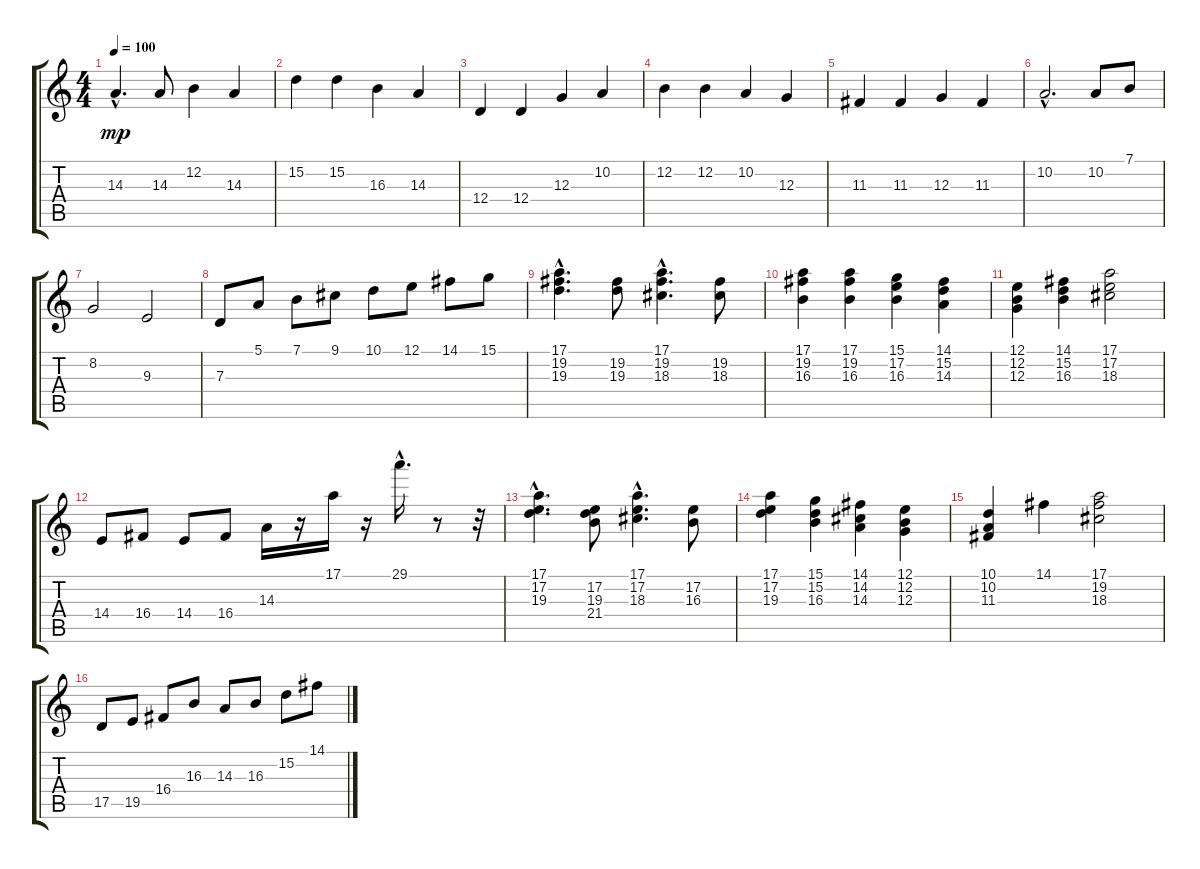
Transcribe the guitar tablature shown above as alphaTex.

\track "" {instrument musicbox}
\staff {score tabs}
\tuning (E4 B3 G3 D3 A2 E2) {hide}
\ts (4 4)
\tempo 100
\clef g2
\ks c
14.3{hac}.4{d dy mp} 14.3.8 12.2.4 14.3.4 |
15.2.4 15.2.4 16.3.4 14.3.4 |
12.4.4 12.4.4 12.3.4 10.2.4 |
12.2.4 12.2.4 10.2.4 12.3.4 |
11.3.4 11.3.4 12.3.4 11.3.4 |
10.2{hac}.2{d} 10.2.8 7.1.8 |
8.2.2 9.3.2 |
7.3.8 5.1.8 7.1.8 9.1.8 10.1.8 12.1.8 14.1.8 15.1.8 |
(17.1{hac} 19.2{hac} 19.3{hac}).4{d} (19.2 19.3).8 (17.1{hac} 19.2{hac} 18.3{hac}).4{d} (19.2 18.3).8 |
(17.1 19.2 16.3).4 (17.1 19.2 16.3).4 (15.1 17.2 16.3).4 (14.1 15.2 14.3).4 |
(12.1 12.2 12.3).4 (14.1 15.2 16.3).4 (17.1 17.2 18.3).2 |
14.4.8 16.4.8 14.4.8 16.4.8 14.3.16 r.16 17.1.16 r.16 29.1{hac}.16{d} r.8 r.32 |
(17.1{hac} 17.2{hac} 19.3{hac}).4{d} (17.2 19.3 21.4).8 (17.1{hac} 17.2{hac} 18.3{hac}).4{d} (17.2 16.3).8 |
(17.1 17.2 19.3).4 (15.1 15.2 16.3).4 (14.1 14.2 14.3).4 (12.1 12.2 12.3).4 |
(10.1 10.2 11.3).4 14.1.4 (17.1 19.2 18.3).2 |
17.5.8 19.5.8 16.4.8 16.3.8 14.3.8 16.3.8 15.2.8 14.1.8
